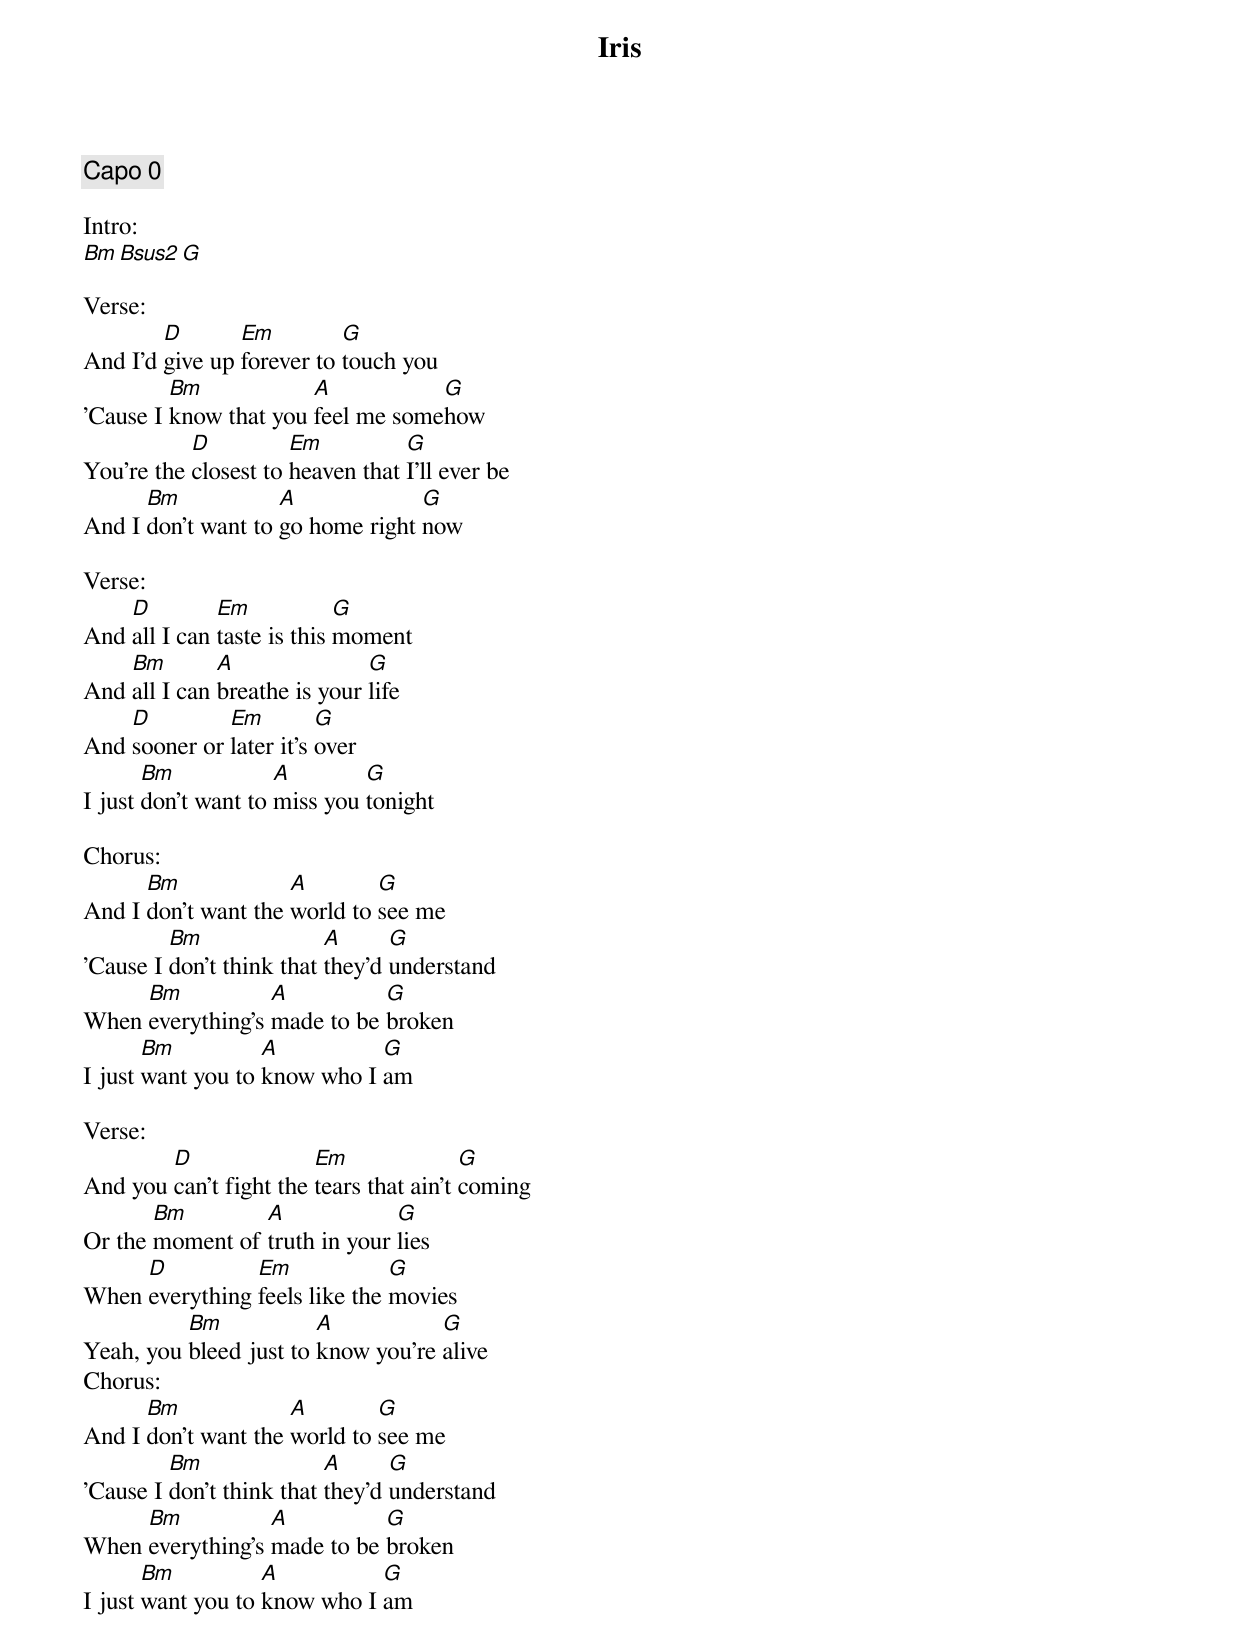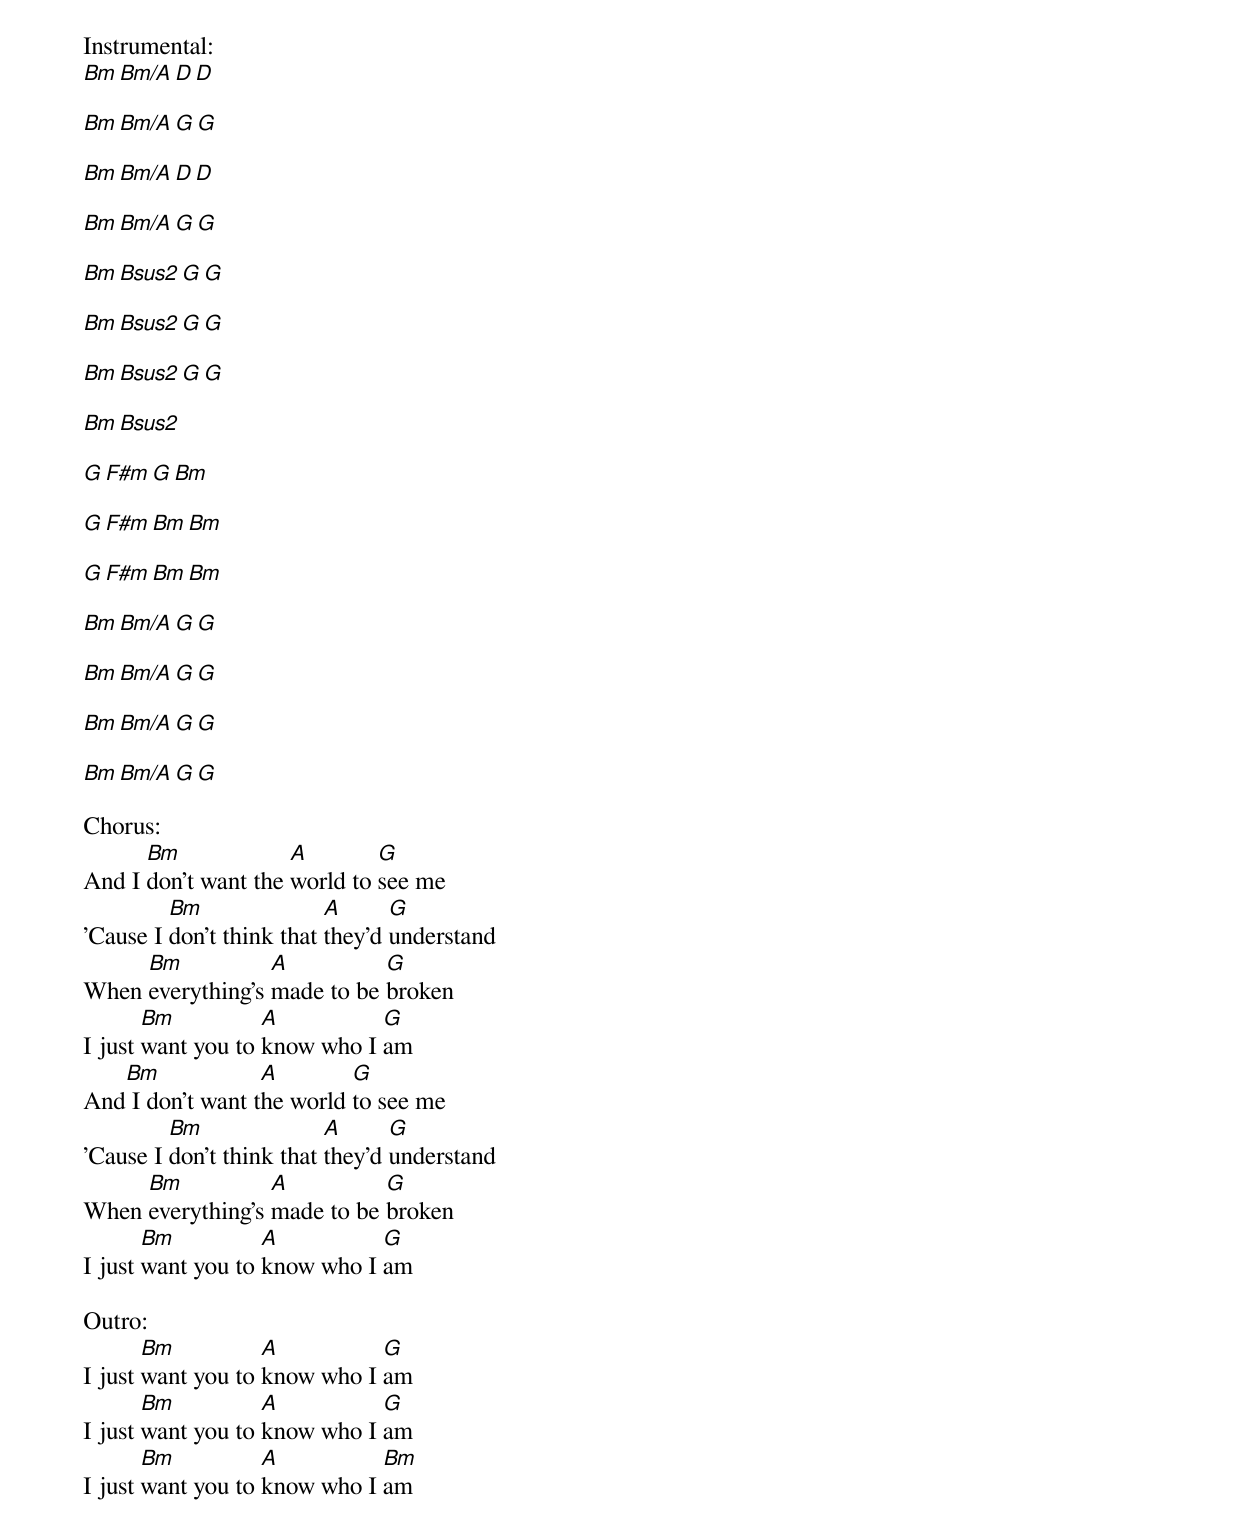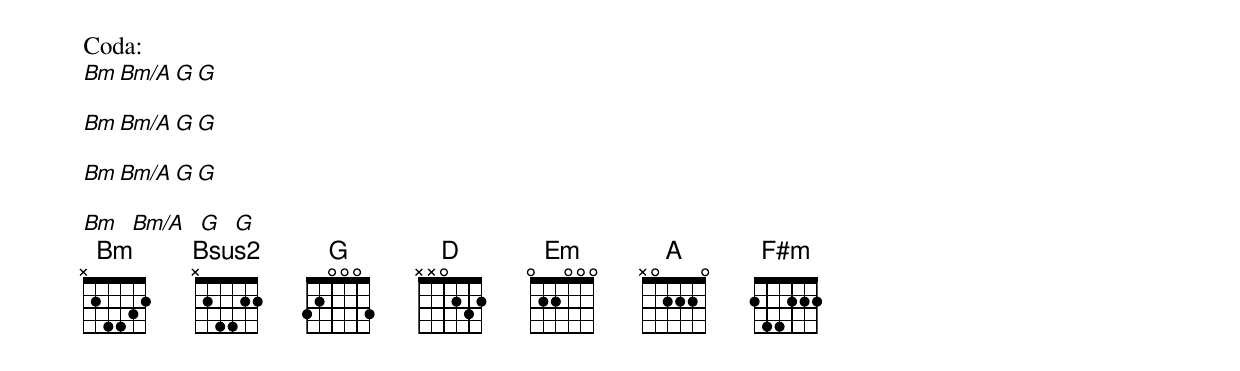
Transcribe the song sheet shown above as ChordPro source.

{title:Iris}
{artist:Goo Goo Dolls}
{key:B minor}
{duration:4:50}
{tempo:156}
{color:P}

{comment: Capo 0}

Intro:
[Bm][Bsus2][G]

Verse:
And I'd [D]give up [Em]forever to [G]touch you
'Cause I [Bm]know that you [A]feel me some[G]how
You're the [D]closest to [Em]heaven that [G]I'll ever be
And I [Bm]don't want to [A]go home right [G]now

Verse:
And [D]all I can [Em]taste is this [G]moment
And [Bm]all I can [A]breathe is your [G]life
And [D]sooner or [Em]later it's [G]over
I just [Bm]don't want to [A]miss you [G]tonight

Chorus:
And I [Bm]don't want the [A]world to [G]see me
'Cause I [Bm]don't think that [A]they'd [G]understand
When [Bm]everything's [A]made to be [G]broken
I just [Bm]want you to [A]know who I [G]am

Verse:
And you [D]can't fight the [Em]tears that ain't [G]coming
Or the [Bm]moment of [A]truth in your [G]lies
When [D]everything [Em]feels like the [G]movies
Yeah, you [Bm]bleed just to [A]know you're [G]alive
Chorus:
And I [Bm]don't want the [A]world to [G]see me
'Cause I [Bm]don't think that [A]they'd [G]understand
When [Bm]everything's [A]made to be [G]broken
I just [Bm]want you to [A]know who I [G]am

Instrumental:
[Bm][Bm/A][D][D]

[Bm][Bm/A][G][G]

[Bm][Bm/A][D][D]

[Bm][Bm/A][G][G]

[Bm][Bsus2][G][G]

[Bm][Bsus2][G][G]

[Bm][Bsus2][G][G]

[Bm][Bsus2]

[G][F#m][G][Bm]

[G][F#m][Bm][Bm]

[G][F#m][Bm][Bm]

[Bm][Bm/A][G][G]

[Bm][Bm/A][G][G]

[Bm][Bm/A][G][G]

[Bm][Bm/A][G][G]

Chorus:
And I [Bm]don't want the [A]world to [G]see me
'Cause I [Bm]don't think that [A]they'd [G]understand
When [Bm]everything's [A]made to be [G]broken
I just [Bm]want you to [A]know who I [G]am
And[Bm] I don't want t[A]he world [G]to see me
'Cause I [Bm]don't think that [A]they'd [G]understand
When [Bm]everything's [A]made to be [G]broken
I just [Bm]want you to [A]know who I [G]am

Outro:
I just [Bm]want you to [A]know who I [G]am
I just [Bm]want you to [A]know who I [G]am
I just [Bm]want you to [A]know who I [Bm]am

Coda:
[Bm][Bm/A][G][G]

[Bm][Bm/A][G][G]

[Bm][Bm/A][G][G]

[Bm]  [Bm/A]  [G]  [G]
